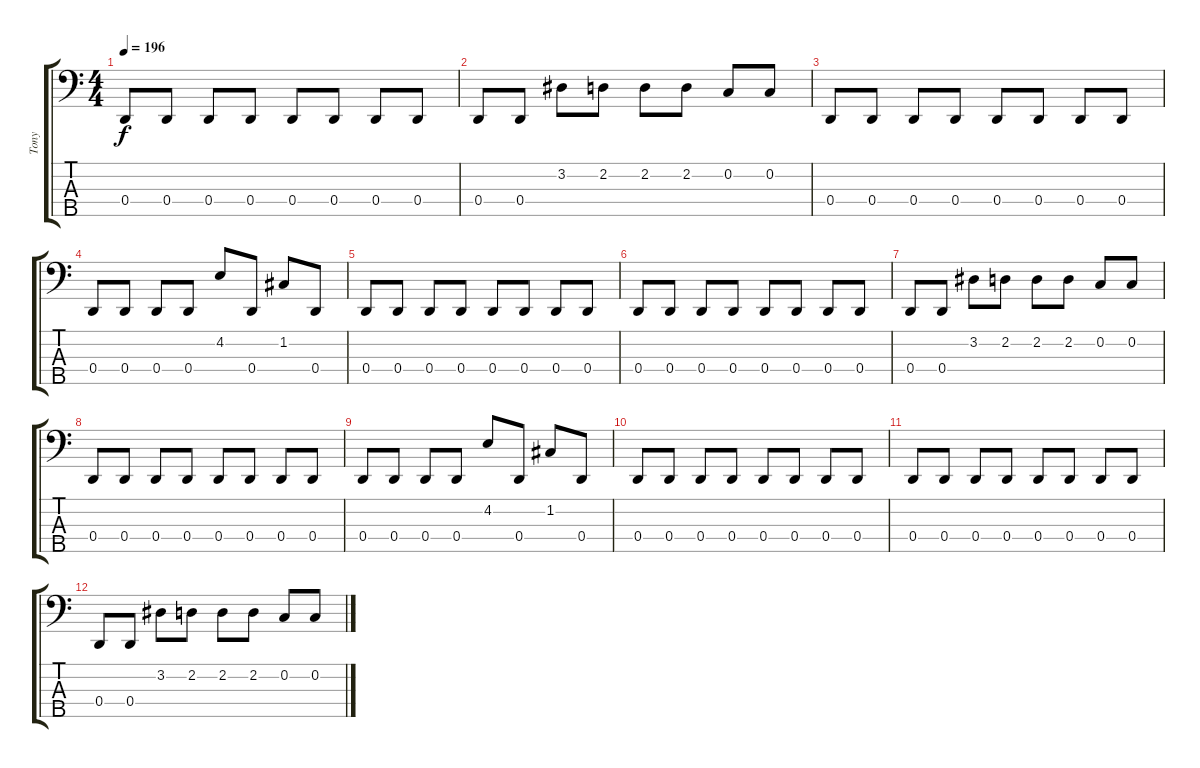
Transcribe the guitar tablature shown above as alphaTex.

\track ("Tony" "Tony") {instrument electricbasspick}
\staff {score tabs}
\tuning (F2 C2 G1 D1 A0) {hide}
\ts (4 4)
\tempo 196
\clef f4
\ks c
0.4.8{dy f} 0.4.8 0.4.8 0.4.8 0.4.8 0.4.8 0.4.8 0.4.8 |
0.4.8 0.4.8 3.2.8 2.2.8 2.2.8 2.2.8 0.2.8 0.2.8 |
0.4.8 0.4.8 0.4.8 0.4.8 0.4.8 0.4.8 0.4.8 0.4.8 |
0.4.8 0.4.8 0.4.8 0.4.8 4.2.8 0.4.8 1.2.8 0.4.8 |
0.4.8 0.4.8 0.4.8 0.4.8 0.4.8 0.4.8 0.4.8 0.4.8 |
0.4.8 0.4.8 0.4.8 0.4.8 0.4.8 0.4.8 0.4.8 0.4.8 |
0.4.8 0.4.8 3.2.8 2.2.8 2.2.8 2.2.8 0.2.8 0.2.8 |
0.4.8 0.4.8 0.4.8 0.4.8 0.4.8 0.4.8 0.4.8 0.4.8 |
0.4.8 0.4.8 0.4.8 0.4.8 4.2.8 0.4.8 1.2.8 0.4.8 |
0.4.8 0.4.8 0.4.8 0.4.8 0.4.8 0.4.8 0.4.8 0.4.8 |
0.4.8 0.4.8 0.4.8 0.4.8 0.4.8 0.4.8 0.4.8 0.4.8 |
0.4.8 0.4.8 3.2.8 2.2.8 2.2.8 2.2.8 0.2.8 0.2.8
